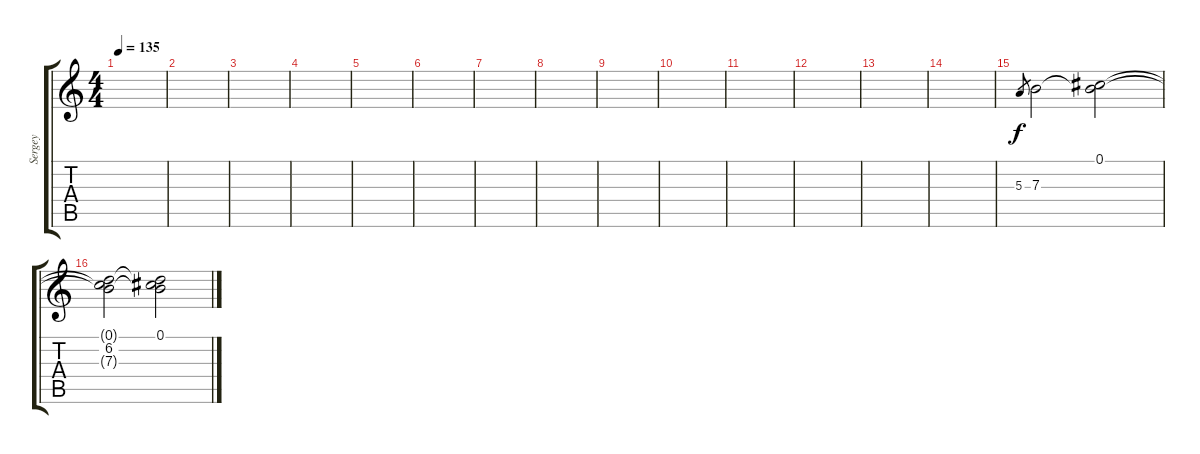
\track ("Sergey" "Sergey") {instrument distortionguitar}
\staff {score tabs}
\tuning (Db4 Ab3 E3 B2 Gb2 Db2) {hide}
\ts (4 4)
\tempo 135
\clef g2
\ks c
|
|
|
|
|
|
|
|
|
|
|
|
|
|
5.3.8{gr} 7.3.2{volume 8} (0.1 7.3{t}).2 |
(0.1{t} 6.2 7.3{t}).2 (0.1 6.2{t} 7.3{t}).2
